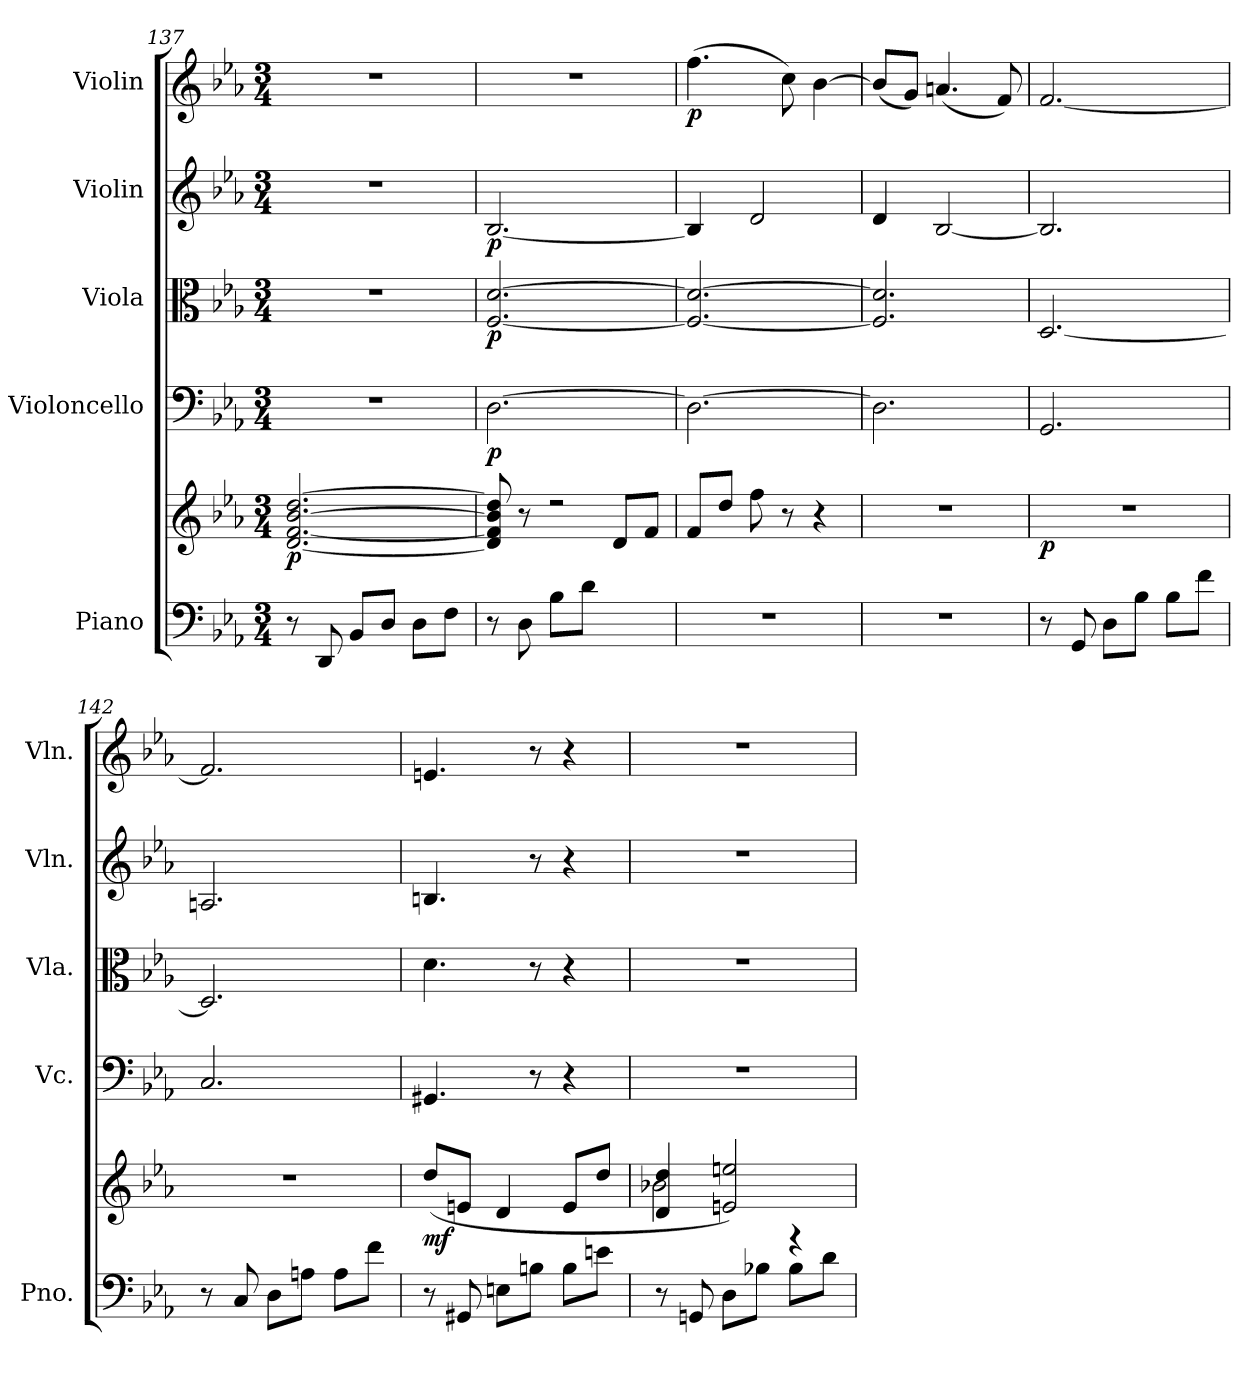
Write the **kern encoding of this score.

**kern	**kern	**dynam	**kern	**dynam	**kern	**dynam	**kern	**dynam	**kern	**dynam
*part5	*part5	*part5	*part4	*part4	*part3	*part3	*part2	*part2	*part1	*part1
*staff6	*staff5	*staff5/6	*staff4	*staff4	*staff3	*staff3	*staff2	*staff2	*staff1	*staff1
*I"Piano	*	*	*I"Violoncello	*	*I"Viola	*	*I"Violin	*	*I"Violin	*
*I'Pno.	*	*	*I'Vc.	*	*I'Vla.	*	*I'Vln.	*	*I'Vln.	*
*clefF4	*clefG2	*	*clefF4	*	*clefC3	*	*clefG2	*	*clefG2	*
*k[b-e-a-]	*k[b-e-a-]	*	*k[b-e-a-]	*	*k[b-e-a-]	*	*k[b-e-a-]	*	*k[b-e-a-]	*
*M3/4	*M3/4	*	*M3/4	*	*M3/4	*	*M3/4	*	*M3/4	*
=137	=137	=137	=137	=137	=137	=137	=137	=137	=137	=137
!	!	!LO:DY:b	!	!	!	!	!	!	!	!
8r	[2.d/ [2.f/ [2.b-/ [2.dd/	p	2.r	.	2.r	.	2.r	.	2.r	.
8DD/	.	.	.	.	.	.	.	.	.	.
8BB-/L	.	.	.	.	.	.	.	.	.	.
8D/J	.	.	.	.	.	.	.	.	.	.
8D\L	.	.	.	.	.	.	.	.	.	.
8F\J	.	.	.	.	.	.	.	.	.	.
=138	=138	=138	=138	=138	=138	=138	=138	=138	=138	=138
*	*^	*	*	*	*	*	*	*	*	*
!	!	!	!	!	!LO:DY:b	!	!LO:DY:b	!	!LO:DY:b	!	!
8r	8d/] 8f/] 8b-/] 8dd/]	2ryy	.	[2.D\	p	[2.F/ [2.d/	p	[2.B-/	p	2.r	.
(8D\	8r	.	.	.	.	.	.	.	.	.	.
8B-\L	2r	.	.	.	.	.	.	.	.	.	.
8d\J	.	.	.	.	.	.	.	.	.	.	.
4ryy	.	8d/L	.	.	.	.	.	.	.	.	.
.	.	8f/J	.	.	.	.	.	.	.	.	.
=139	=139	=139	=139	=139	=139	=139	=139	=139	=139	=139	=139
!	!	!	!	!	!	!	!	!	!	!	!LO:DY:b
*	*v	*v	*	*	*	*	*	*	*	*	*
2.r	8f/L	.	2.D\_	.	2.F/_ 2.d/_	.	4B-/]	.	(4.ff\	p
.	8dd/J	.	.	.	.	.	.	.	.	.
.	8ff\)	.	.	.	.	.	2d/	.	.	.
.	8r	.	.	.	.	.	.	.	8cc\)	.
.	4r	.	.	.	.	.	.	.	[4b-\	.
=140	=140	=140	=140	=140	=140	=140	=140	=140	=140	=140
2.r	2.r	.	2.D\]	.	2.F/] 2.d/]	.	4d/	.	(8b-/L]	.
.	.	.	.	.	.	.	.	.	8g/J)	.
.	.	.	.	.	.	.	[2B-/	.	(4.an/	.
.	.	.	.	.	.	.	.	.	8f/)	.
!!LO:LB:g=z
=141	=141	=141	=141	=141	=141	=141	=141	=141	=141	=141
!	!	!LO:DY:b	!	!	!	!	!	!	!	!
8r	2.r	p	2.GG/	.	[2.D/	.	2.B-/]	.	[2.f/	.
8GG/	.	.	.	.	.	.	.	.	.	.
8D\L	.	.	.	.	.	.	.	.	.	.
8B-\J	.	.	.	.	.	.	.	.	.	.
8B-\L	.	.	.	.	.	.	.	.	.	.
8f\J	.	.	.	.	.	.	.	.	.	.
=142	=142	=142	=142	=142	=142	=142	=142	=142	=142	=142
8r	2.r	.	2.C/	.	2.D/]	.	2.An/	.	2.f/]	.
8C/	.	.	.	.	.	.	.	.	.	.
8D\L	.	.	.	.	.	.	.	.	.	.
8An\J	.	.	.	.	.	.	.	.	.	.
8A\L	.	.	.	.	.	.	.	.	.	.
8f\J	.	.	.	.	.	.	.	.	.	.
=143	=143	=143	=143	=143	=143	=143	=143	=143	=143	=143
!	!	!LO:DY:b	!	!	!	!	!	!	!	!
8r	(8dd/L	mf	4.GG#X/	.	4.d\	.	4.Bn/	.	4.en/	.
8GG#X/	8en/J	.	.	.	.	.	.	.	.	.
8En\L	4d/	.	.	.	.	.	.	.	.	.
8Bn\J	.	.	8r	.	8r	.	8r	.	8r	.
8B\L	8e/L	.	4r	.	4r	.	4r	.	4r	.
8en\J	8dd/J	.	.	.	.	.	.	.	.	.
=144	=144	=144	=144	=144	=144	=144	=144	=144	=144	=144
*	*^	*	*	*	*	*	*	*	*	*
8r	4d/ 4dd/	2b-X\	.	2.r	.	2.r	.	2.r	.	2.r	.
8GGn/	.	.	.	.	.	.	.	.	.	.	.
8D\L	2en/ 2een/)	.	.	.	.	.	.	.	.	.	.
8B-X\J	.	.	.	.	.	.	.	.	.	.	.
8B-\L	.	4r	.	.	.	.	.	.	.	.	.
8d\J	.	.	.	.	.	.	.	.	.	.	.
*	*v	*v	*	*	*	*	*	*	*	*	*
=	=	=	=	=	=	=	=	=	=	=
*-	*-	*-	*-	*-	*-	*-	*-	*-	*-	*-
